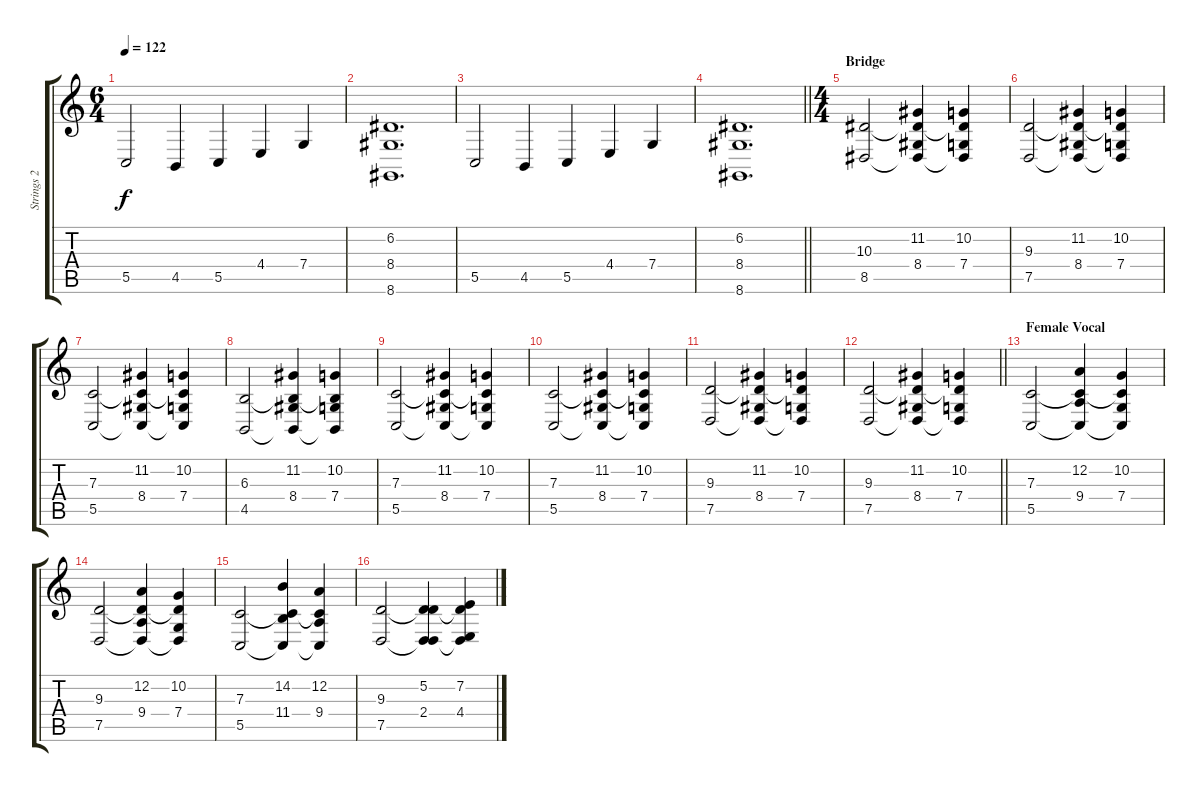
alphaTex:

\track ("Strings 2" "Strings 2") {instrument stringensemble1}
\staff {score tabs}
\tuning (D4 A3 F3 C3 G2 C2) {hide}
\ts (6 4)
\tempo 122
\clef g2
\ks c
5.5.2{dy f} 4.5.4 5.5.4 4.4.4 7.4.4 |
(6.2 8.4 8.6).1{d} |
5.5.2 4.5.4 5.5.4 4.4.4 7.4.4 |
\barLineRight lightlight
(6.2 8.4 8.6).1{d} |
\ts (4 4)
\section ("" "Bridge")
(10.3 8.5).2 (11.2 10.3{t} 8.4 8.5{t}).4 (10.2 10.3{t} 7.4 8.5{t}).4 |
(9.3 7.5).2 (11.2 9.3{t} 8.4 7.5{t}).4 (10.2 9.3{t} 7.4 7.5{t}).4 |
(7.3 5.5).2 (11.2 7.3{t} 8.4 5.5{t}).4 (10.2 7.3{t} 7.4 5.5{t}).4 |
(6.3 4.5).2 (11.2 6.3{t} 8.4 4.5{t}).4 (10.2 6.3{t} 7.4 4.5{t}).4 |
(7.3 5.5).2 (11.2 7.3{t} 8.4 5.5{t}).4 (10.2 7.3{t} 7.4 5.5{t}).4 |
(7.3 5.5).2 (11.2 7.3{t} 8.4 5.5{t}).4 (10.2 7.3{t} 7.4 5.5{t}).4 |
(9.3 7.5).2 (11.2 9.3{t} 8.4 7.5{t}).4 (10.2 9.3{t} 7.4 7.5{t}).4 |
\barLineRight lightlight
(9.3 7.5).2 (11.2 9.3{t} 8.4 7.5{t}).4 (10.2 9.3{t} 7.4 7.5{t}).4 |
\section ("" "Female Vocal")
(7.3 5.5).2 (12.2 7.3{t} 9.4 5.5{t}).4 (10.2 7.3{t} 7.4 5.5{t}).4 |
(9.3 7.5).2 (12.2 9.3{t} 9.4 7.5{t}).4 (10.2 9.3{t} 7.4 7.5{t}).4 |
(7.3 5.5).2 (14.2 7.3{t} 11.4 5.5{t}).4 (12.2 7.3{t} 9.4 5.5{t}).4 |
(9.3 7.5).2 (5.2 9.3{t} 2.4 7.5{t}).4 (7.2 9.3{t} 4.4 7.5{t}).4
